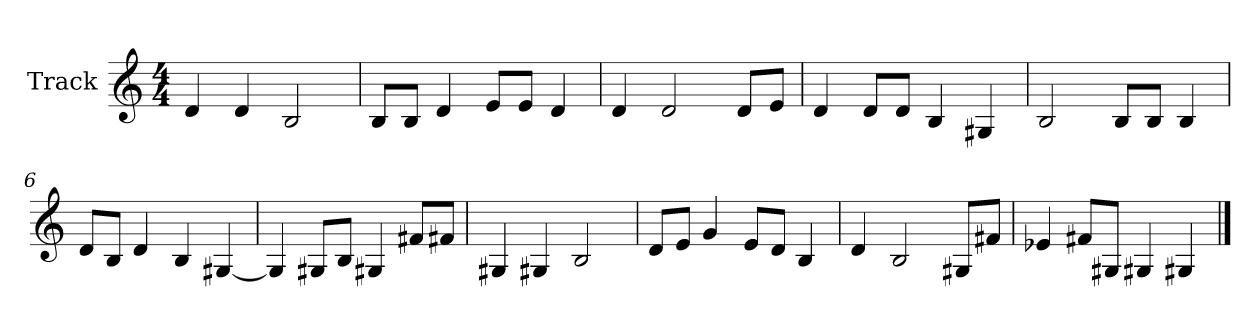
**kern
*part1
*staff1
*I"Track
*clefG2
*M4/4
*MM120
=1
4d
4d
2B
=2
8B/L
8B/J
4d
8e/L
8e/J
4d
=3
4d
2d
8d/L
8e/J
=4
4d
8d/L
8d/J
4B
4G#X
=5
2B
8B/L
8B/J
4B
=6
8d/L
8B/J
4d
4B
[4G#X
=7
4G#]
8G#X/L
8B/J
4G#X
8f#X/L
8f#X/J
=8
4G#X
4G#X
2B
=9
8d/L
8e/J
4g
8e/L
8d/J
4B
=10
4d
2B
8G#X/L
8f#X/J
=11
4e-X
8f#X/L
8G#X/J
4G#X
4G#X
==
*-
